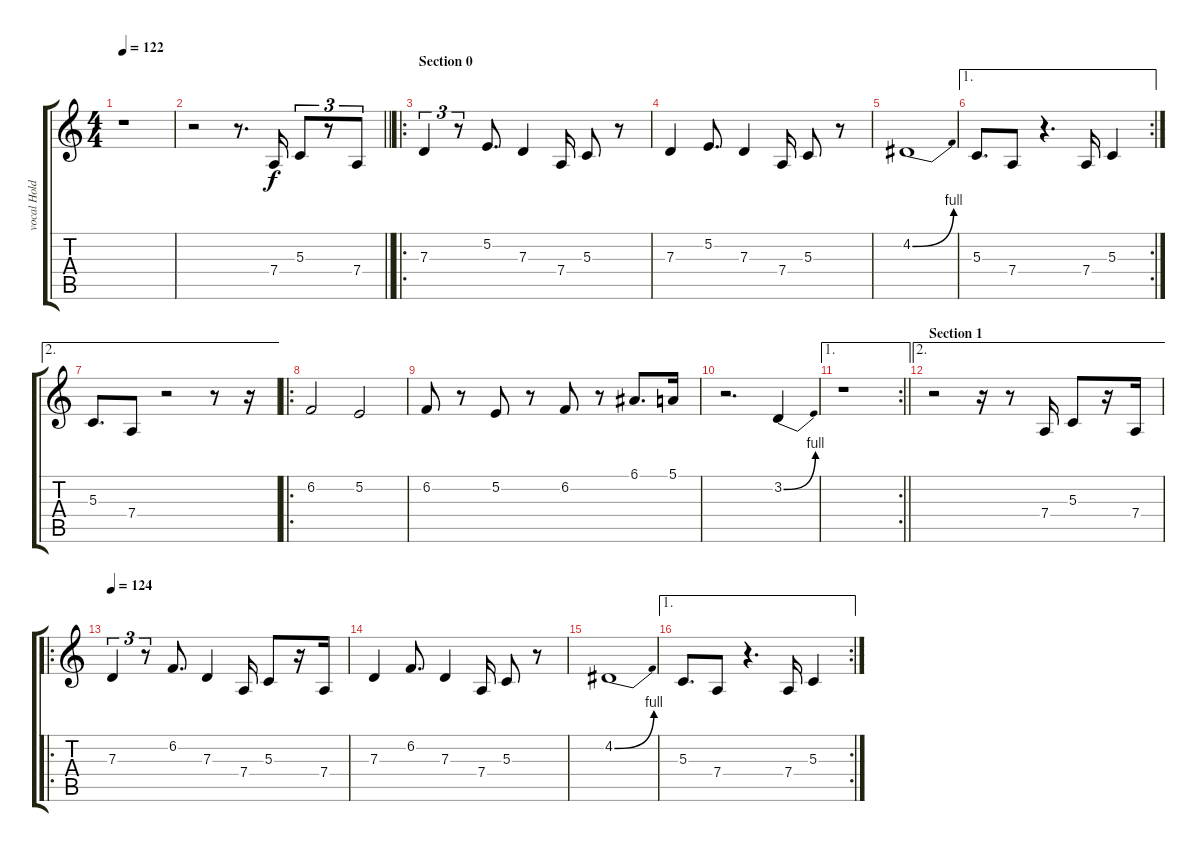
\track ("vocal Holder" "vocal Hold") {instrument lead5charang}
\staff {score tabs}
\tuning (E4 B3 G3 D3 A2 E2) {hide}
\ts (4 4)
\tempo 122
\clef g2
\ks c
r.1{dy f instrument lead5charang} |
\barLineRight lightlight
r.2 r.8{d} 7.4.16 5.3.8{tu (3 2)} r.8{tu (3 2)} 7.4.8{tu (3 2)} |
\ro
\section ("" "Section 0")
7.3.4{tu (3 2)} r.8{tu (3 2)} 5.2.8{d} 7.3.4 7.4.16 5.3.8 r.8 |
7.3.4 5.2.8{d} 7.3.4 7.4.16 5.3.8 r.8 |
4.2{be (bend 0 0 60 4)}.1 |
\ae 1
\rc 2
5.3.8{d} 7.4.8 r.4{d} 7.4.16 5.3.4 |
\ae 2
5.3.8{d} 7.4.8 r.2 r.8 r.16 |
\ro
6.2.2{volume 10} 5.2.2 |
6.2.8 r.8 5.2.8 r.8 6.2.8 r.8 6.1.8{d} 5.1.16{volume 12} |
r.2{d} 3.2{be (bend 0 0 60 4)}.4{volume 4} |
\ae 1
\rc 2
\barLineRight lightlight
r.1 |
\ae 2
\section ("" "Section 1")
r.2 r.16 r.8 7.4.16{volume 10} 5.3.8 r.16 7.4.16 |
\ro
\tempo 124
7.3.4{tu (3 2) volume 11} r.8{tu (3 2)} 6.2.8{d} 7.3.4 7.4.16 5.3.8 r.16 7.4.16 |
7.3.4 6.2.8{d} 7.3.4 7.4.16 5.3.8 r.8 |
4.2{be (bend 0 0 60 4)}.1 |
\ae 1
\rc 2
5.3.8{d} 7.4.8 r.4{d} 7.4.16 5.3.4
